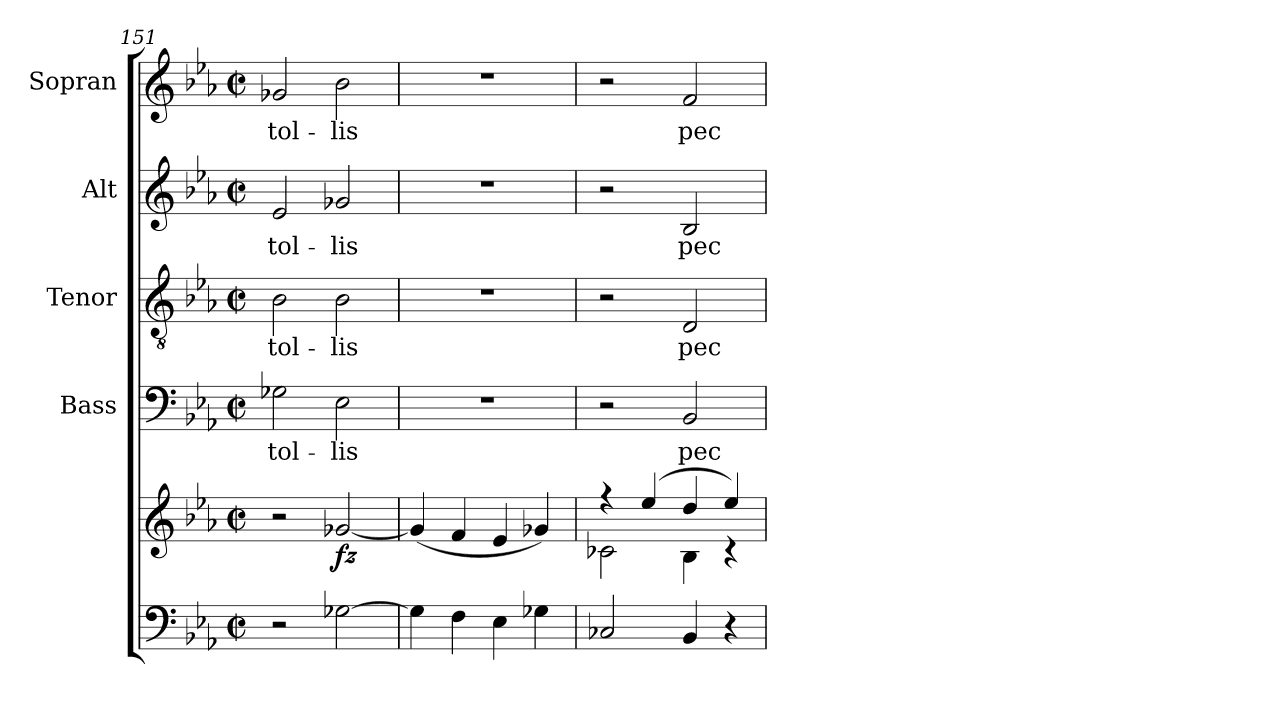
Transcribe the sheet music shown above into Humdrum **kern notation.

**kern	**kern	**dynam	**kern	**text	**kern	**text	**kern	**text	**kern	**text
*part5	*part5	*part5	*part4	*part4	*part3	*part3	*part2	*part2	*part1	*part1
*staff6	*staff5	*staff5/6	*staff4	*staff4	*staff3	*staff3	*staff2	*staff2	*staff1	*staff1
*	*	*	*I"Bass	*	*I"Tenor	*	*I"Alt	*	*I"Sopran	*
*	*	*	*I'B.	*	*I'T.	*	*I'A.	*	*I'S.	*
*clefF4	*clefG2	*	*clefF4	*	*clefGv2	*	*clefG2	*	*clefG2	*
*k[b-e-a-]	*k[b-e-a-]	*	*k[b-e-a-]	*	*k[b-e-a-]	*	*k[b-e-a-]	*	*k[b-e-a-]	*
*E-:	*E-:	*	*E-:	*	*E-:	*	*E-:	*	*E-:	*
*M2/2	*M2/2	*	*M2/2	*	*M2/2	*	*M2/2	*	*M2/2	*
*met(c|)	*met(c|)	*	*met(c|)	*	*met(c|)	*	*met(c|)	*	*met(c|)	*
=151	=151	=151	=151	=151	=151	=151	=151	=151	=151	=151
!	!	!	!	!LO:LY:b	!	!LO:LY:b	!	!LO:LY:b	!	!LO:LY:b
2r	2r	.	2G-X\	tol-	2B-\	tol-	2e-/	tol-	2g-X/	tol-
!	!	!LO:DY:b	!	!LO:LY:b	!	!LO:LY:b	!	!LO:LY:b	!	!LO:LY:b
[2G-X\	[2g-X/	fz	2E-\	-lis	2B-\	-lis	2g-X/	-lis	2b-\	-lis
=152	=152	=152	=152	=152	=152	=152	=152	=152	=152	=152
4G-\]	(<4g-/]	.	1r	.	1r	.	1r	.	1r	.
4F\	4f/	.	.	.	.	.	.	.	.	.
4E-\	4e-/	.	.	.	.	.	.	.	.	.
4G-X\	4g-X/)	.	.	.	.	.	.	.	.	.
=153	=153	=153	=153	=153	=153	=153	=153	=153	=153	=153
*	*^	*	*	*	*	*	*	*	*	*
2C-X/	4ree	2c-X\	.	2r	.	2r	.	2r	.	2r	.
.	(4ee-/	.	.	.	.	.	.	.	.	.	.
!	!	!	!	!	!LO:LY:b	!	!LO:LY:b	!	!LO:LY:b	!	!LO:LY:b
4BB-/	4dd/	4B-\	.	2BB-/	pec-	2D/	pec-	2B-/	pec-	2f/	pec-
4r	4ee-/)	4rc	.	.	.	.	.	.	.	.	.
*	*v	*v	*	*	*	*	*	*	*	*	*
=	=	=	=	=	=	=	=	=	=	=
*-	*-	*-	*-	*-	*-	*-	*-	*-	*-	*-
